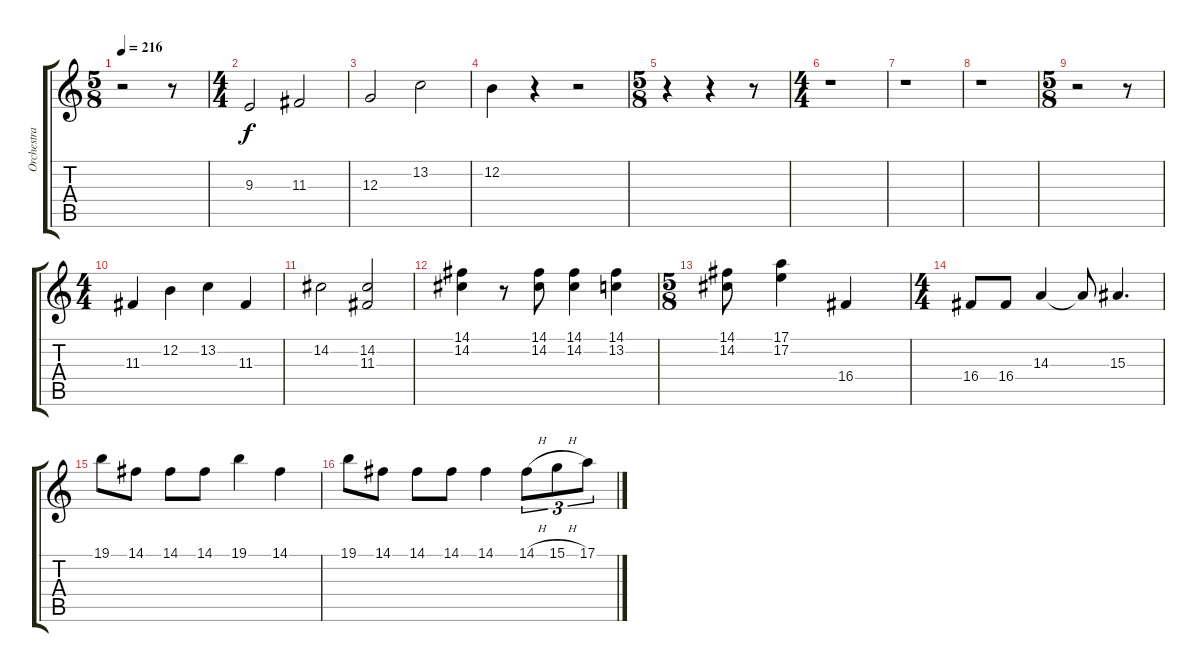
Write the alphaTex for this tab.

\track ("Orchestra" "Orchestra") {instrument stringensemble1}
\staff {score tabs}
\tuning (E4 B3 G3 D3 A2 E2) {hide}
\ts (5 8)
\tempo 216
\clef g2
\ks c
r.2{dy f} r.8 |
\ts (4 4)
9.3.2 11.3.2 |
12.3.2 13.2.2 |
12.2.4 r.4 r.2 |
\ts (5 8)
r.4 r.4 r.8 |
\ts (4 4)
r.1 |
r.1 |
r.1 |
\ts (5 8)
r.2 r.8 |
\ts (4 4)
11.3.4 12.2.4 13.2.4 11.3.4 |
14.2.2 (14.2 11.3).2 |
(14.1 14.2).4 r.8 (14.1 14.2).8 (14.1 14.2).4 (14.1 13.2).4 |
\ts (5 8)
(14.1 14.2).8 (17.1 17.2).4 16.4.4 |
\ts (4 4)
16.4.8 16.4.8 14.3.4 14.3{t}.8 15.3.4{d} |
19.1.8 14.1.8 14.1.8 14.1.8 19.1.4 14.1.4 |
19.1.8 14.1.8 14.1.8 14.1.8 14.1.4 14.1{h}.8{tu (3 2)} 15.1{h}.8{tu (3 2)} 17.1.8{tu (3 2)}
